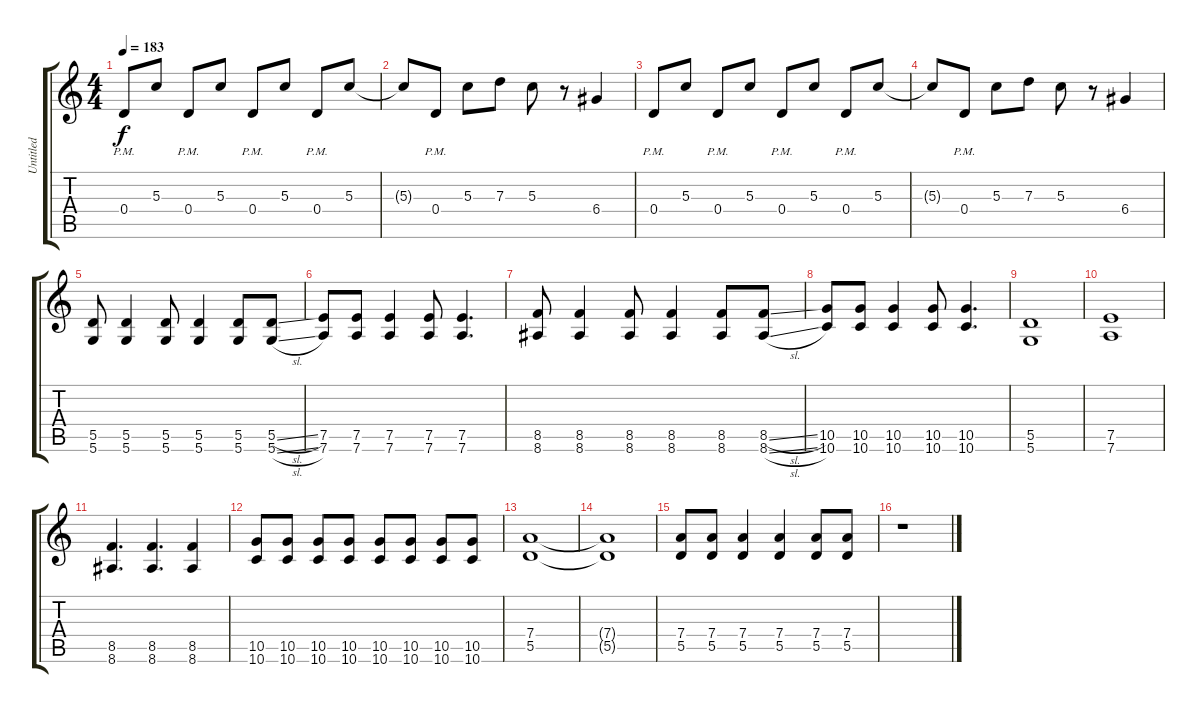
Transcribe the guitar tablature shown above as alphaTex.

\track ("Untitled" "Untitled") {instrument acousticguitarnylon}
\staff {score tabs}
\tuning (E4 B3 G3 D3 A2 D2) {hide}
\ts (4 4)
\tempo 183
\clef g2
\ks c
0.4{pm}.8{dy f} 5.3.8 0.4{pm}.8 5.3.8 0.4{pm}.8 5.3.8 0.4{pm}.8 5.3.8 |
5.3{t}.8 0.4{pm}.8 5.3.8 7.3.8 5.3.8 r.8 6.4.4 |
0.4{pm}.8 5.3.8 0.4{pm}.8 5.3.8 0.4{pm}.8 5.3.8 0.4{pm}.8 5.3.8 |
5.3{t}.8 0.4{pm}.8 5.3.8 7.3.8 5.3.8 r.8 6.4.4 |
(5.5 5.6).8 (5.5 5.6).4 (5.5 5.6).8 (5.5 5.6).4 (5.5 5.6).8 (5.5{sl} 5.6{sl}).8 |
(7.5 7.6).8 (7.5 7.6).8 (7.5 7.6).4 (7.5 7.6).8 (7.5 7.6).4{d} |
(8.5 8.6).8 (8.5 8.6).4 (8.5 8.6).8 (8.5 8.6).4 (8.5 8.6).8 (8.5{sl} 8.6{sl}).8 |
(10.5 10.6).8 (10.5 10.6).8 (10.5 10.6).4 (10.5 10.6).8 (10.5 10.6).4{d} |
(5.5 5.6).1 |
(7.5 7.6).1 |
(8.5 8.6).4{d} (8.5 8.6).4{d} (8.5 8.6).4 |
(10.5 10.6).8 (10.5 10.6).8 (10.5 10.6).8 (10.5 10.6).8 (10.5 10.6).8 (10.5 10.6).8 (10.5 10.6).8 (10.5 10.6).8 |
(7.4 5.5).1 |
(7.4{t} 5.5{t}).1 |
(7.4 5.5).8 (7.4 5.5).8 (7.4 5.5).4 (7.4 5.5).4 (7.4 5.5).8 (7.4 5.5).8 |
r.1
